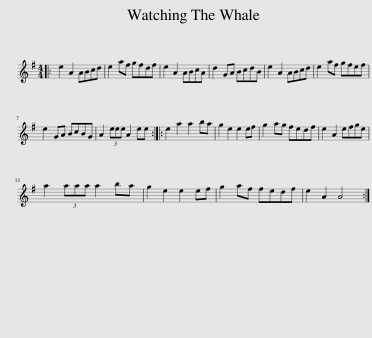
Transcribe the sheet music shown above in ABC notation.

X:1
L:1/8
M:4/4
I:linebreak $
K:G
V:1 treble
V:1
|: e2 A2 ABcd | e2 af gfdf | e2 A2 ABcA | d2 GA BcdB | e2 A2 ABcd | %5
 e2 af gfef |$ e2 GA BcBG | A2 (3eee A2 ee :: e2 a2 a2 ba | g2 e2 e2 ef | %10
 g2 ag fedf | e2 A2 efge |$ a2 (3aaa a2 ba | g2 e2 e2 ef | g2 af fedf | %15
 e2 A2 A4 :| %16
